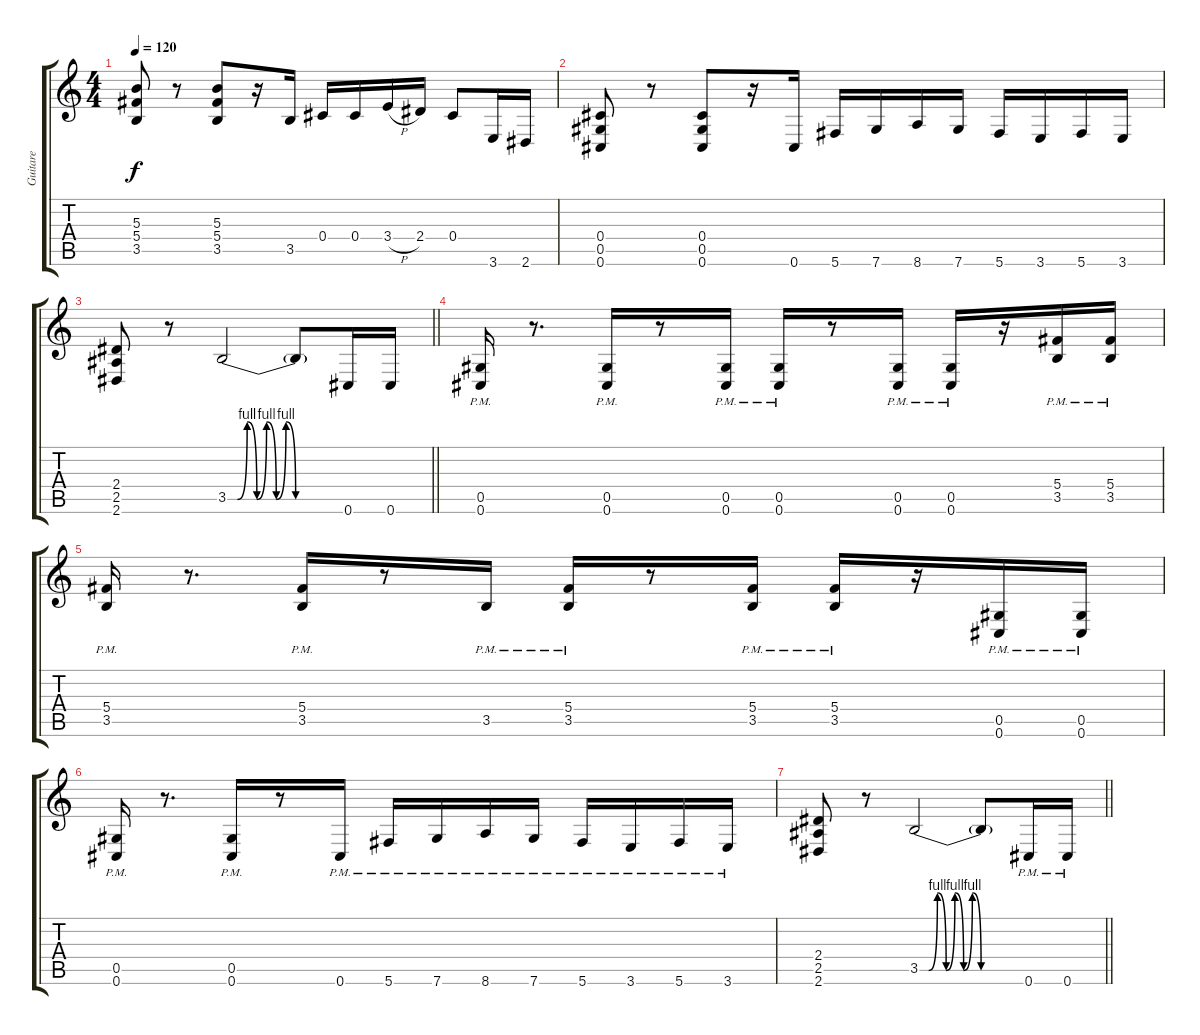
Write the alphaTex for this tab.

\track ("Guitare" "Guitare") {instrument acousticguitarsteel}
\staff {score tabs}
\tuning (Eb4 Bb3 Gb3 Db3 Ab2 Db2) {hide}
\ts (4 4)
\tempo 120
\clef g2
\ks c
(5.3 5.4 3.5).8{dy f} r.8 (5.3 5.4 3.5).8 r.16 3.5.16 0.4.16 0.4.16 3.4{h}.16 2.4.16 0.4.8 3.6.16 2.6.16 |
(0.4 0.5 0.6).8 r.8 (0.4 0.5 0.6).8 r.16 0.6.16 5.6.16 7.6.16 8.6.16 7.6.16 5.6.16 3.6.16 5.6.16 3.6.16 |
\barLineRight lightlight
(2.4 2.5 2.6).8 r.8 3.5{be (custom 0 0 5 0 10 4 15 0 20 4 25 0 30 4 35 0 60 0)}.2 3.5{t}.8 0.6.16 0.6.16 |
(0.5{pm} 0.6{pm}).16 r.8{d} (0.5{pm} 0.6{pm}).16 r.8 (0.5 0.6{pm}).16 (0.5 0.6{pm}).16 r.8 (0.5 0.6{pm}).16 (0.5 0.6{pm}).16 r.16 (5.4 3.5{pm}).16 (5.4 3.5{pm}).16 |
(5.4 3.5{pm}).16 r.8{d} (5.4 3.5{pm}).16 r.8 3.5{pm}.16 (5.4 3.5{pm}).16 r.8 (5.4 3.5{pm}).16 (5.4 3.5{pm}).16 r.16 (0.5{pm} 0.6).16 (0.5{pm} 0.6).16 |
(0.5 0.6{pm}).16 r.8{d} (0.5 0.6{pm}).16 r.8 0.6{pm}.16 5.6{pm}.16 7.6{pm}.16 8.6{pm}.16 7.6{pm}.16 5.6{pm}.16 3.6{pm}.16 5.6{pm}.16 3.6{pm}.16 |
\barLineRight lightlight
(2.4 2.5 2.6).8 r.8 3.5{be (custom 0 0 5 0 10 4 15 0 20 4 25 0 30 4 35 0 60 0)}.2 3.5{t}.8 0.6{pm}.16 0.6{pm}.16
